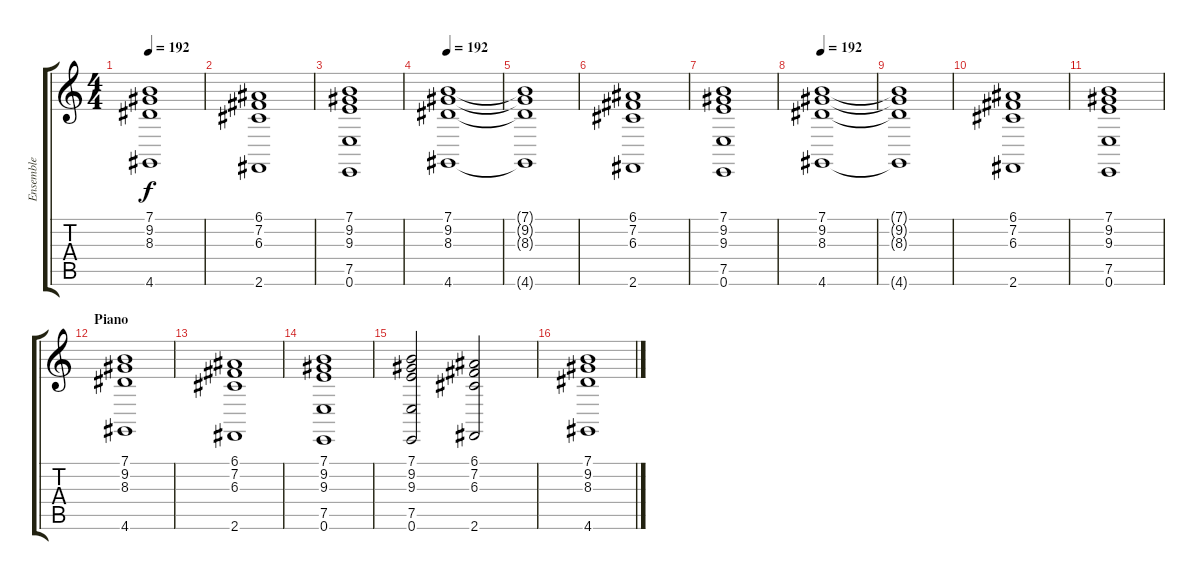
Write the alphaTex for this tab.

\track ("Ensemble" "Ensemble") {instrument stringensemble1}
\staff {score tabs}
\tuning (E4 B3 G3 D3 A2 E2) {hide}
\ts (4 4)
\tempo 192
\clef g2
\ks c
(7.1{t} 9.2{t} 8.3{t} 4.6{t}).1{dy f} |
(6.1 7.2 6.3 2.6).1 |
(7.1 9.2 9.3 7.5 0.6).1 |
\section ("" "")
\tempo 192
(7.1 9.2 8.3 4.6).1 |
(7.1{t} 9.2{t} 8.3{t} 4.6{t}).1 |
(6.1 7.2 6.3 2.6).1 |
(7.1 9.2 9.3 7.5 0.6).1 |
\tempo 192
(7.1 9.2 8.3 4.6).1 |
(7.1{t} 9.2{t} 8.3{t} 4.6{t}).1 |
(6.1 7.2 6.3 2.6).1 |
(7.1 9.2 9.3 7.5 0.6).1 |
\section ("" "Piano")
(7.1 9.2 8.3 4.6).1 |
(6.1 7.2 6.3 2.6).1 |
(7.1 9.2 9.3 7.5 0.6).1 |
(7.1 9.2 9.3 7.5 0.6).2 (6.1 7.2 6.3 2.6).2 |
(7.1 9.2 8.3 4.6).1
